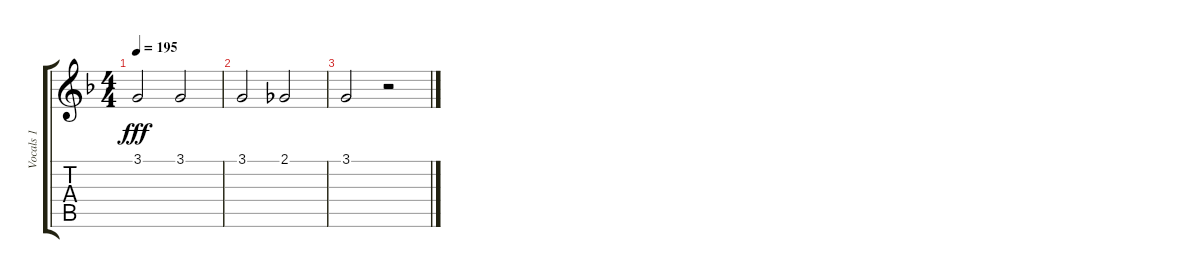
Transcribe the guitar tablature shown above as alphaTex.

\track ("Vocals 1" "Vocals 1") {instrument oboe}
\staff {score tabs}
\tuning (E4 B3 G3 D3 A2 E2) {hide}
\ts (4 4)
\tempo 195
\clef g2
\ks f
3.1.2{dy fff} 3.1.2 |
3.1.2 2.1.2 |
3.1.2 r.2
